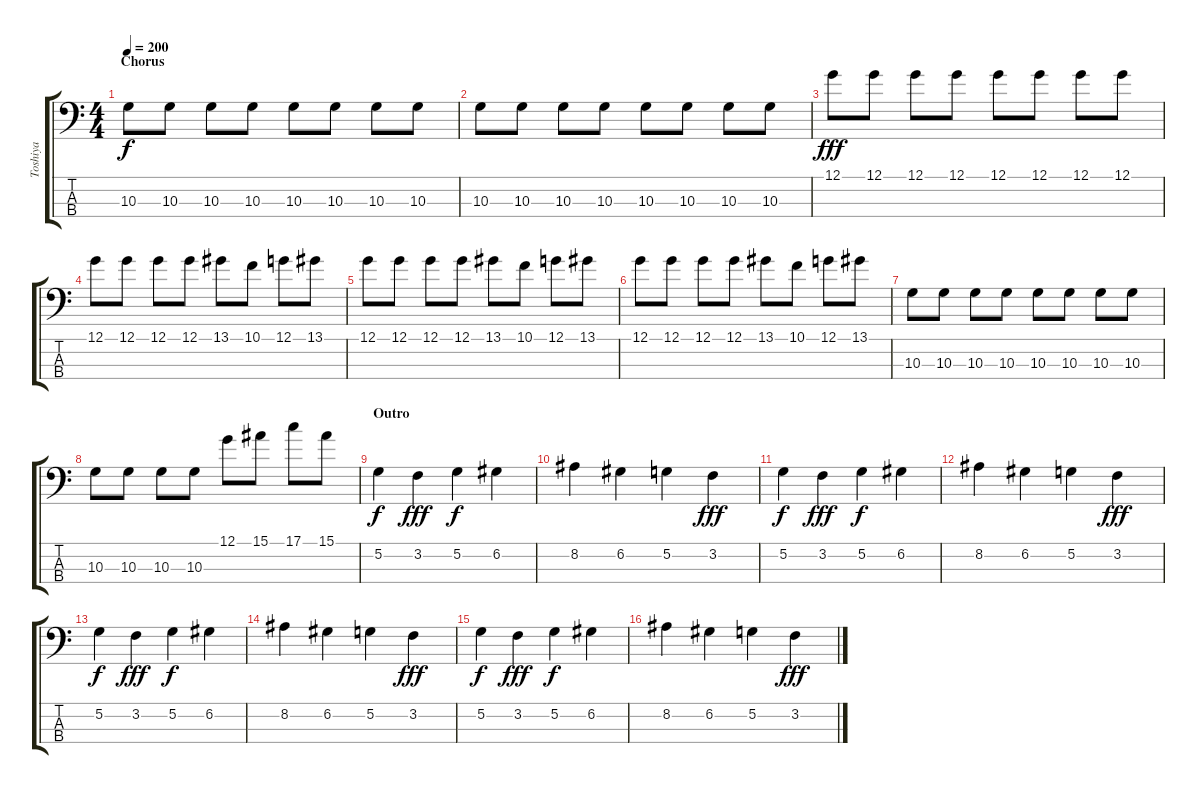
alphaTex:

\track ("Toshiya" "Toshiya") {instrument electricbasspick}
\staff {score tabs}
\tuning (G2 D2 A1 D1) {hide}
\ts (4 4)
\section ("" "Chorus")
\tempo 200
\clef f4
\ks c
10.3.8{dy f} 10.3.8 10.3.8 10.3.8 10.3.8 10.3.8 10.3.8 10.3.8 |
10.3.8 10.3.8 10.3.8 10.3.8 10.3.8 10.3.8 10.3.8 10.3.8 |
12.1.8{dy fff} 12.1.8 12.1.8 12.1.8 12.1.8 12.1.8 12.1.8 12.1.8 |
12.1.8 12.1.8 12.1.8 12.1.8 13.1.8 10.1.8 12.1.8 13.1.8 |
12.1.8 12.1.8 12.1.8 12.1.8 13.1.8 10.1.8 12.1.8 13.1.8 |
12.1.8 12.1.8 12.1.8 12.1.8 13.1.8 10.1.8 12.1.8 13.1.8 |
10.3.8 10.3.8 10.3.8 10.3.8 10.3.8 10.3.8 10.3.8 10.3.8 |
10.3.8 10.3.8 10.3.8 10.3.8 12.1.8 15.1.8 17.1.8 15.1.8 |
\section ("" "Outro")
5.2.4{dy f} 3.2.4{dy fff} 5.2.4{dy f} 6.2.4 |
8.2.4 6.2.4 5.2.4 3.2.4{dy fff} |
5.2.4{dy f} 3.2.4{dy fff} 5.2.4{dy f} 6.2.4 |
8.2.4 6.2.4 5.2.4 3.2.4{dy fff} |
5.2.4{dy f} 3.2.4{dy fff} 5.2.4{dy f} 6.2.4 |
8.2.4 6.2.4 5.2.4 3.2.4{dy fff} |
5.2.4{dy f} 3.2.4{dy fff} 5.2.4{dy f} 6.2.4 |
8.2.4 6.2.4 5.2.4 3.2.4{dy fff}
